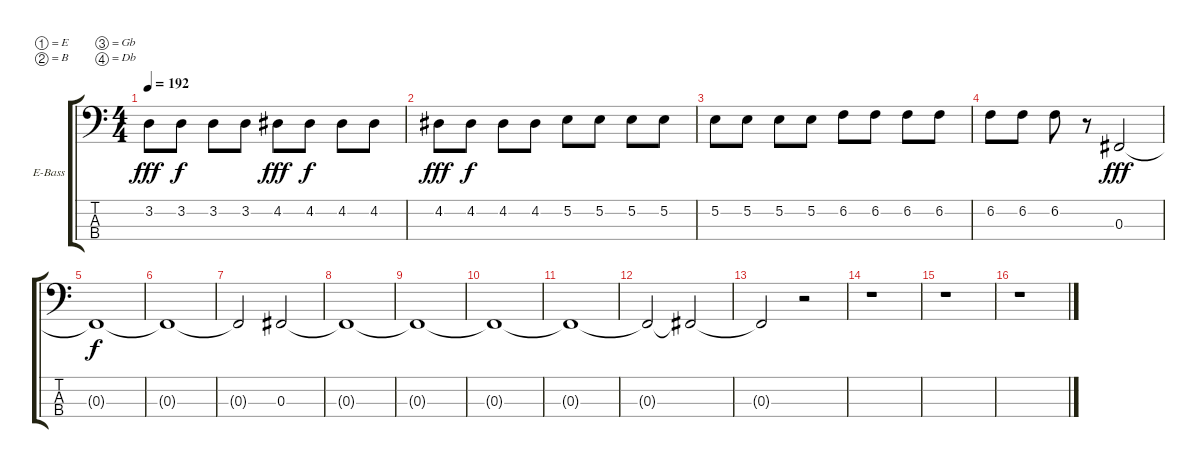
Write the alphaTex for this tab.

\bracketExtendMode groupsimilarinstruments
\firstSystemTrackNameOrientation horizontal
\otherSystemsTrackNameOrientation horizontal
\track ("Bass" "E-Bass") {instrument electricbasspick}
\staff {score tabs}
\tuning (E2 B1 Gb1 Db1)
\ts (4 4)
\tempo 192
\clef f4
\ks c
3.2.8{dy fff} 3.2.8{dy f} 3.2.8 3.2.8 4.2.8{dy fff} 4.2.8{dy f} 4.2.8 4.2.8 |
4.2.8{dy fff} 4.2.8{dy f} 4.2.8 4.2.8 5.2.8 5.2.8 5.2.8 5.2.8 |
5.2.8 5.2.8 5.2.8 5.2.8 6.2.8 6.2.8 6.2.8 6.2.8 |
6.2.8 6.2.8 6.2.8 r.8 0.3.2{dy fff} |
0.3{t}.1{dy f} |
0.3{t}.1 |
0.3{t}.2 0.3.2 |
0.3{t}.1 |
0.3{t}.1 |
0.3{t}.1 |
0.3{t}.1 |
0.3{t}.2 0.3{t}.2 |
0.3{t}.2 r.2 |
r.1 |
r.1 |
r.1
